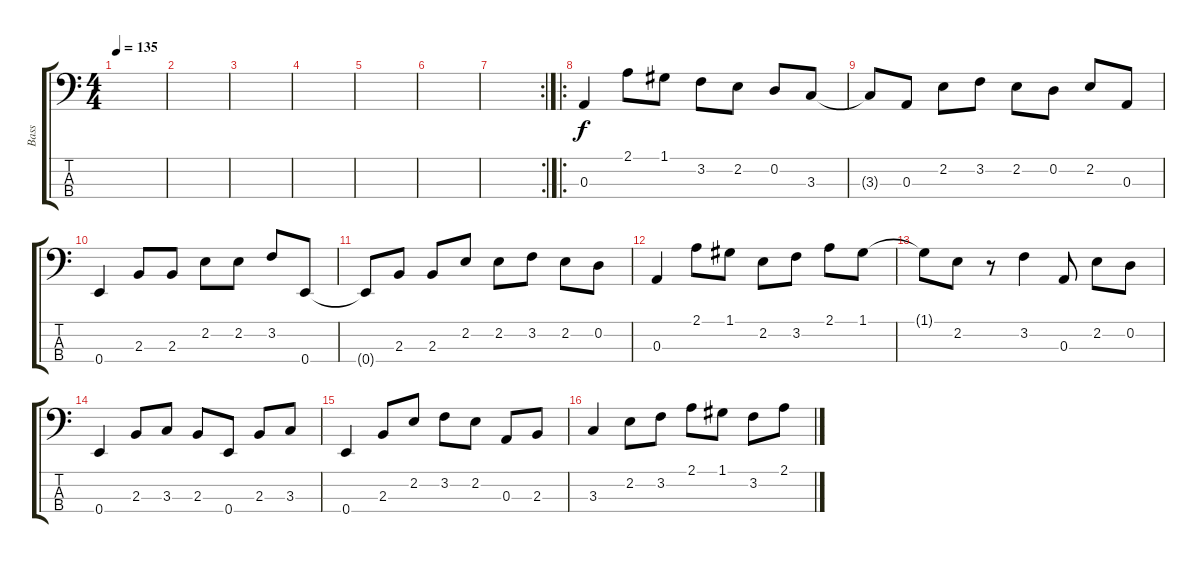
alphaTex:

\track ("Bass" "Bass") {instrument acousticbass}
\staff {score tabs}
\tuning (G2 D2 A1 E1) {hide}
\ts (4 4)
\tempo 135
\clef f4
\ks c
|
|
|
|
|
|
\rc 2
|
\ro
0.3.4 2.1.8 1.1.8 3.2.8 2.2.8 0.2.8 3.3.8 |
3.3{t}.8 0.3.8 2.2.8 3.2.8 2.2.8 0.2.8 2.2.8 0.3.8 |
0.4.4 2.3.8 2.3.8 2.2.8 2.2.8 3.2.8 0.4.8 |
0.4{t}.8 2.3.8 2.3.8 2.2.8 2.2.8 3.2.8 2.2.8 0.2.8 |
0.3.4 2.1.8 1.1.8 2.2.8 3.2.8 2.1.8 1.1.8 |
1.1{t}.8 2.2.8 r.8 3.2.4 0.3.8 2.2.8 0.2.8 |
0.4.4 2.3.8 3.3.8 2.3.8 0.4.8 2.3.8 3.3.8 |
0.4.4 2.3.8 2.2.8 3.2.8 2.2.8 0.3.8 2.3.8 |
3.3.4 2.2.8 3.2.8 2.1.8 1.1.8 3.2.8 2.1.8
